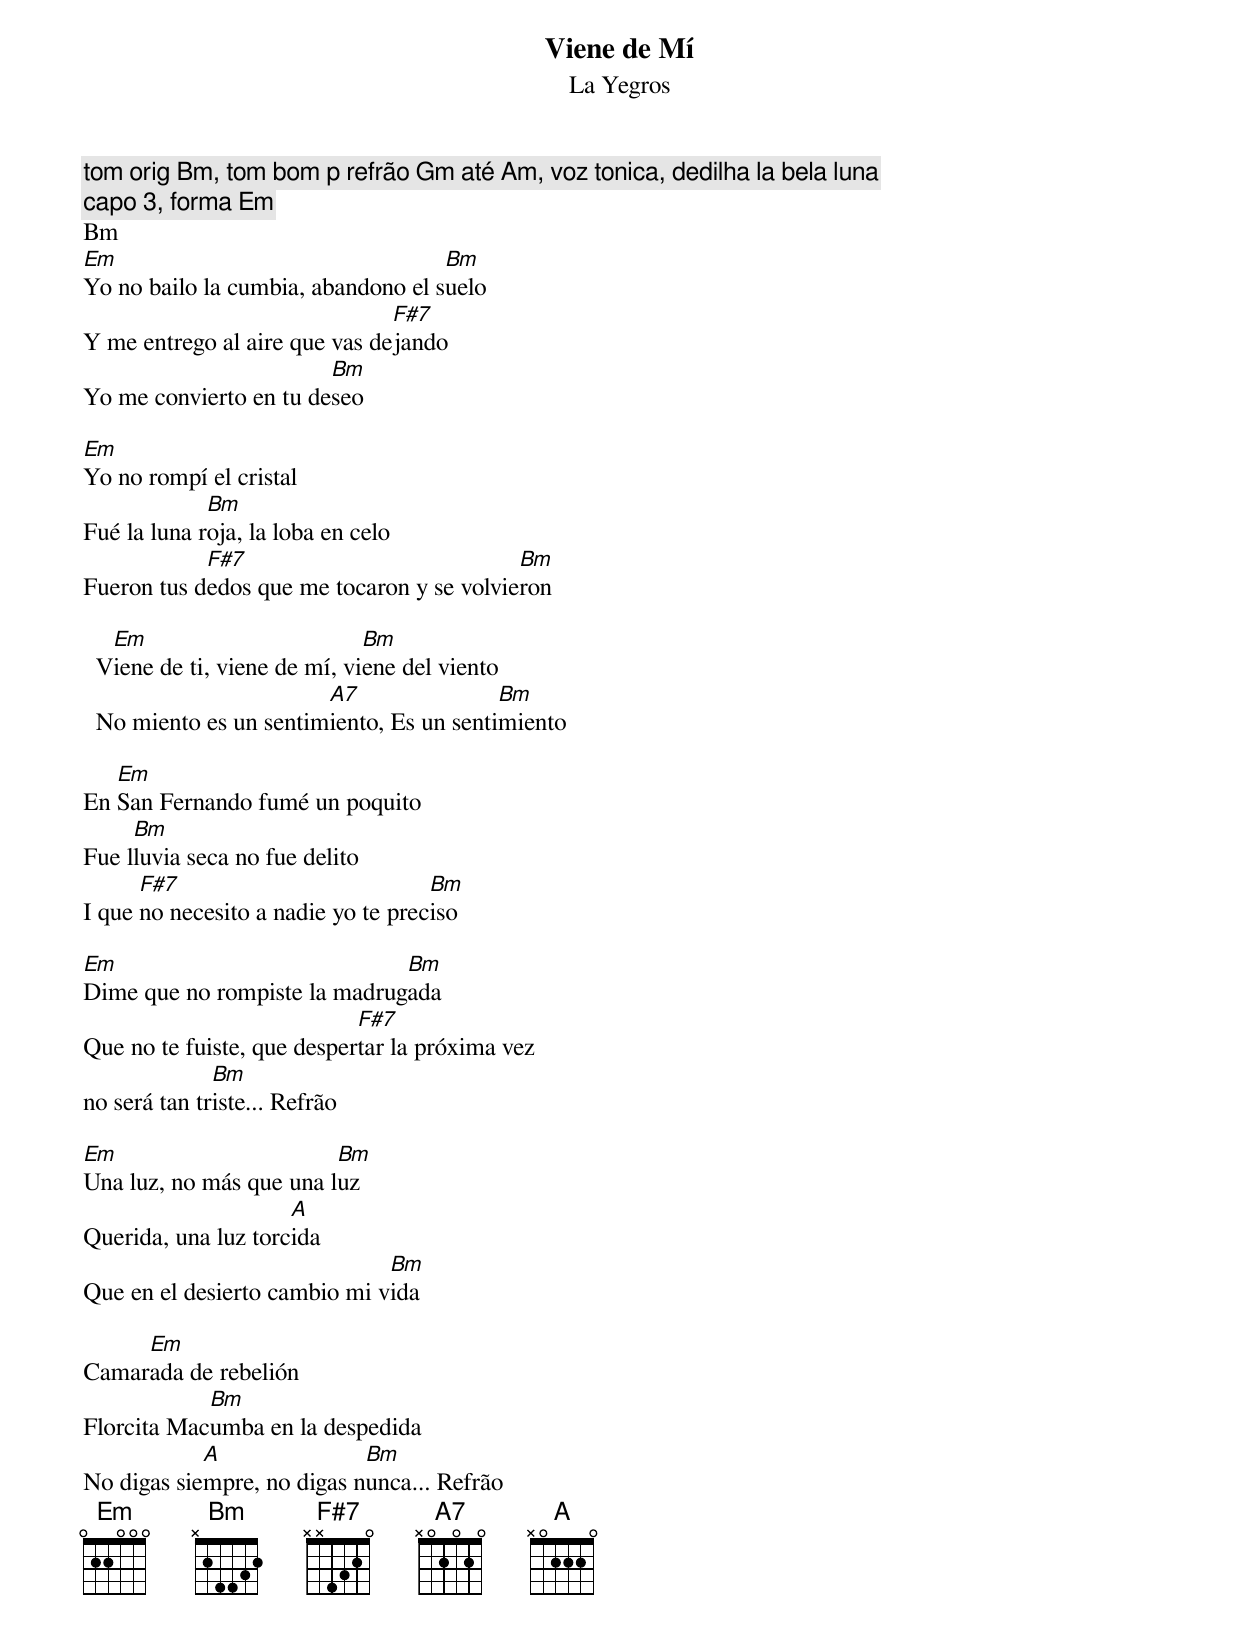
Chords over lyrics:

Viene de Mí
La Yegros

tom orig Bm, tom bom p refrão Gm até Am, voz tonica, dedilha la bela luna
capo 3, forma Em
Bm
Em                                  Bm
Yo no bailo la cumbia, abandono el suelo
                               F#7
Y me entrego al aire que vas dejando
                        Bm
Yo me convierto en tu deseo

Em
Yo no rompí el cristal
             Bm
Fué la luna roja, la loba en celo
            F#7                            Bm
Fueron tus dedos que me tocaron y se volvieron

   Em                         Bm
  Viene de ti, viene de mí, viene del viento
                        A7                Bm
  No miento es un sentimiento, Es un sentimiento

   Em
En San Fernando fumé un poquito
     Bm
Fue lluvia seca no fue delito
      F#7                           Bm
I que no necesito a nadie yo te preciso

Em                            Bm
Dime que no rompiste la madrugada
                            F#7
Que no te fuiste, que despertar la próxima vez
              Bm
no será tan triste... Refrão

Em                       Bm
Una luz, no más que una luz
                     A
Querida, una luz torcida
                              Bm
Que en el desierto cambio mi vida

     Em
Camarada de rebelión
            Bm
Florcita Macumba en la despedida
            A               Bm
No digas siempre, no digas nunca... Refrão
